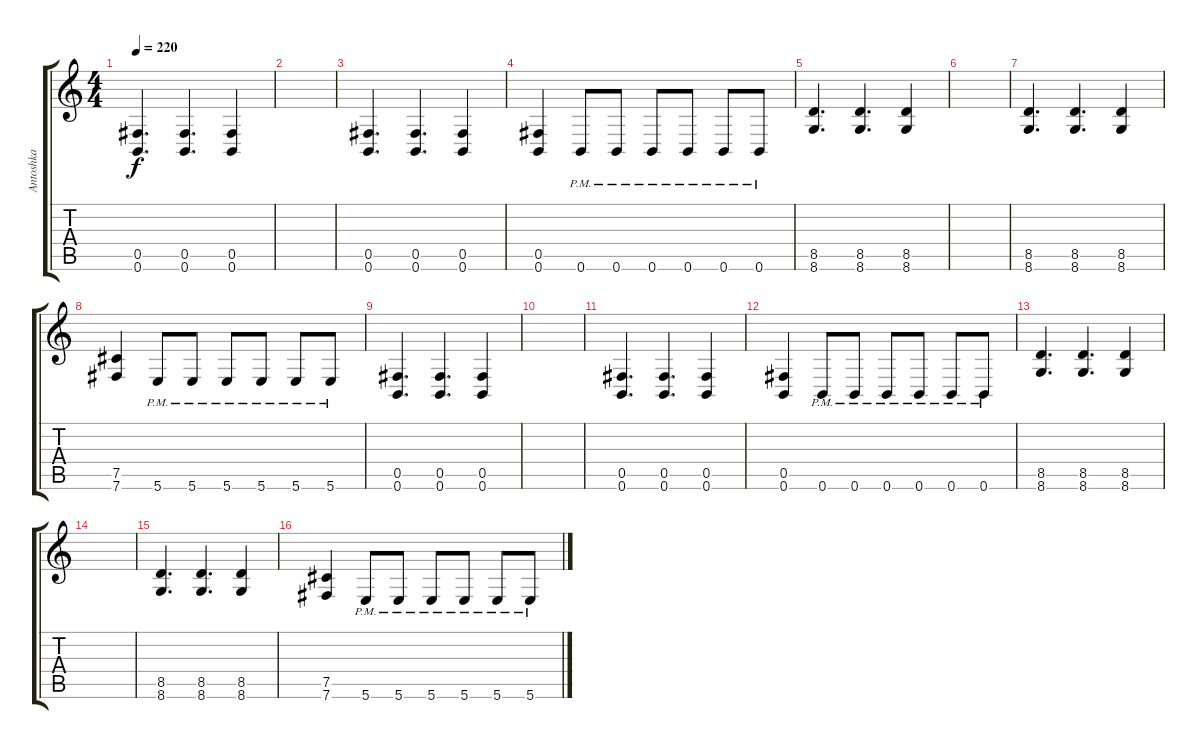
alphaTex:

\track ("Antoshka" "Antoshka") {instrument distortionguitar}
\staff {score tabs}
\tuning (Db4 Ab3 E3 B2 Gb2 B1) {hide}
\ts (4 4)
\tempo 220
\clef g2
\ks c
(0.5 0.6).4{d dy f} (0.5 0.6).4{d} (0.5 0.6).4 |
|
(0.5 0.6).4{d} (0.5 0.6).4{d} (0.5 0.6).4 |
(0.5 0.6).4 0.6{pm}.8 0.6{pm}.8 0.6{pm}.8 0.6{pm}.8 0.6{pm}.8 0.6{pm}.8 |
(8.5 8.6).4{d} (8.5 8.6).4{d} (8.5 8.6).4 |
|
(8.5 8.6).4{d} (8.5 8.6).4{d} (8.5 8.6).4 |
(7.5 7.6).4 5.6{pm}.8 5.6{pm}.8 5.6{pm}.8 5.6{pm}.8 5.6{pm}.8 5.6{pm}.8 |
(0.5 0.6).4{d} (0.5 0.6).4{d} (0.5 0.6).4 |
|
(0.5 0.6).4{d} (0.5 0.6).4{d} (0.5 0.6).4 |
(0.5 0.6).4 0.6{pm}.8 0.6{pm}.8 0.6{pm}.8 0.6{pm}.8 0.6{pm}.8 0.6{pm}.8 |
(8.5 8.6).4{d} (8.5 8.6).4{d} (8.5 8.6).4 |
|
(8.5 8.6).4{d} (8.5 8.6).4{d} (8.5 8.6).4 |
(7.5 7.6).4 5.6{pm}.8 5.6{pm}.8 5.6{pm}.8 5.6{pm}.8 5.6{pm}.8 5.6{pm}.8
